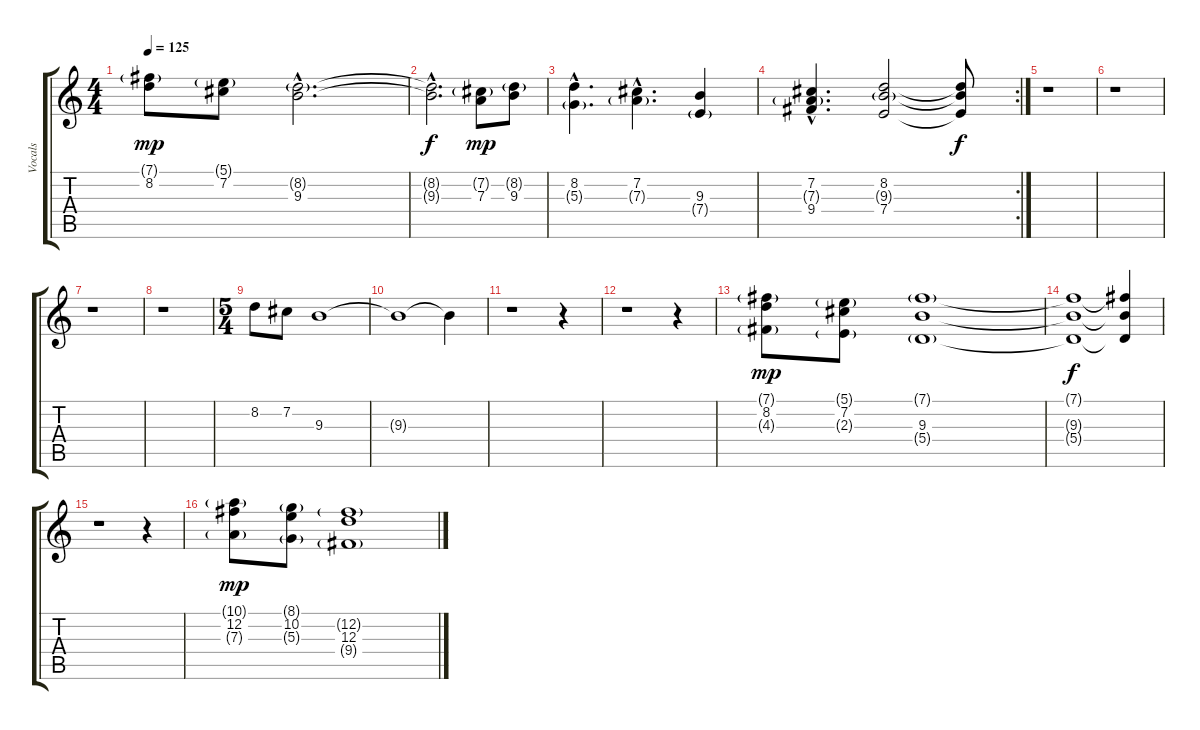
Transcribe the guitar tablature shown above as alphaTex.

\track ("Vocals" "Vocals") {instrument viola}
\staff {score tabs}
\tuning (B4 Gb4 D4 A3 E3 B2) {hide}
\ts (4 4)
\tempo 125
\clef g2
\ks c
(7.1{g} 8.2).8{dy mp} (5.1{g} 7.2).8 (8.2{g hac} 9.3{hac}).2{d} |
(8.2{hac t} 9.3{hac t}).2{d dy f} (7.2{g} 7.3).8{dy mp} (8.2{g} 9.3).8 |
(8.2{hac} 5.3{g hac}).4{d} (7.2{hac} 7.3{g hac}).4{d} (9.3 7.4{g}).4 |
\rc 2
(7.2{hac} 7.3{g hac} 9.4{hac}).4{d} (8.2 9.3{g} 7.4).2 (8.2{t} 9.3{t} 7.4{t}).8{dy f} |
r.1 |
r.1 |
r.1 |
r.1 |
\ts (5 4)
8.2.8 7.2.8 9.3.1 |
9.3{t}.1 9.3{t}.4 |
r.1 r.4 |
r.1 r.4 |
(7.1{g} 8.2 4.3{g}).8{dy mp} (5.1{g} 7.2 2.3{g}).8 (7.1{g} 9.3 5.4{g}).1 |
(7.1{t} 9.3{t} 5.4{t}).1{dy f} (7.1{t} 9.3{t} 5.4{t}).4 |
r.1 r.4 |
(10.1{g} 12.2 7.3{g}).8{dy mp} (8.1{g} 10.2 5.3{g}).8 (12.2{g} 12.3 9.4{g}).1
